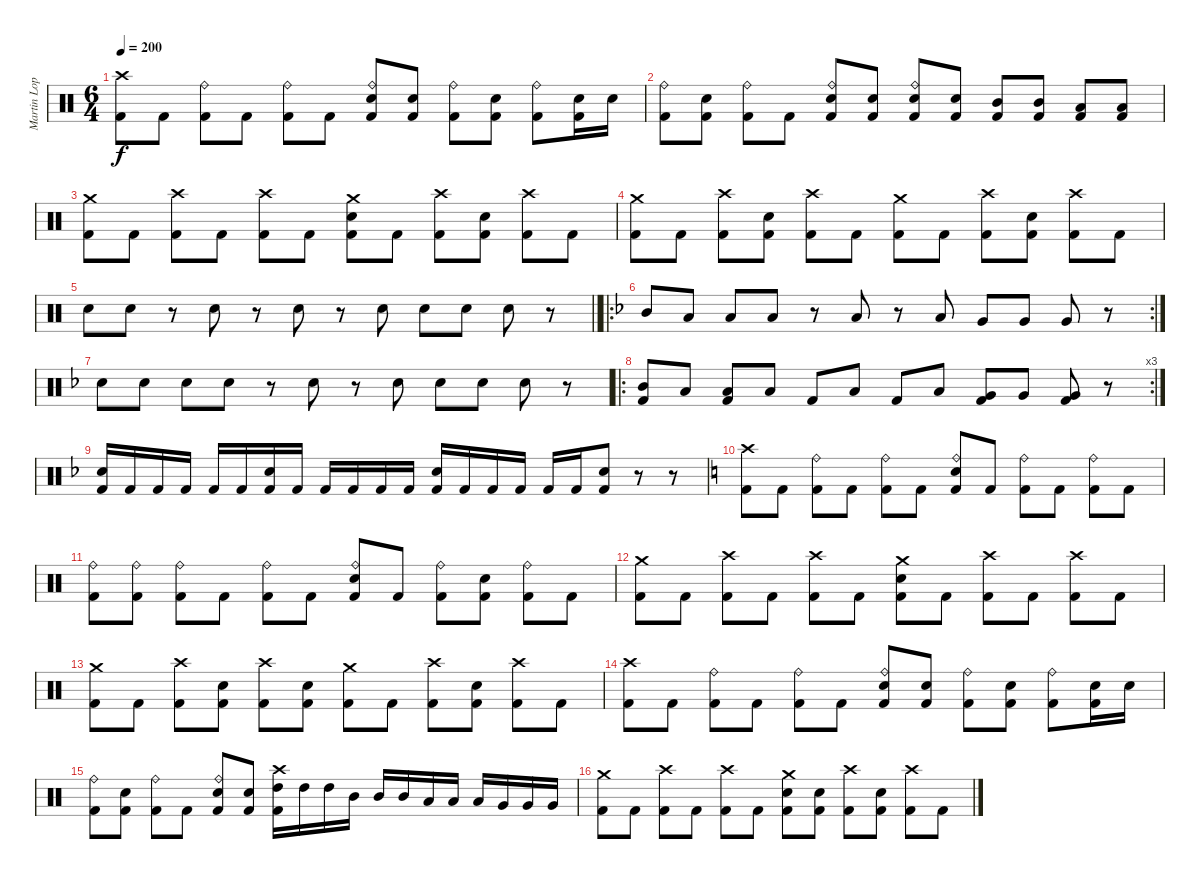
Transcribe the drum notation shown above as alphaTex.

\track ("Martin Lopez" "Martin Lop") {instrument percussion}
\staff {score}
\articulation defaults
\ts (6 4)
\tempo 200
\clef neutral
\ks c
("Crash high (hit)" "Kick (hit) 2").8{dy f} "Kick (hit) 2".8 ("Ride (bell)" "Kick (hit) 2").8 "Kick (hit) 2".8 ("Ride (bell)" "Kick (hit) 2").8 "Kick (hit) 2".8 ("Ride (bell)" "Electric Snare (hit)" "Kick (hit) 2").8 ("Electric Snare (hit)" "Kick (hit) 2").8 ("Ride (bell)" "Kick (hit) 2").8 ("Electric Snare (hit)" "Kick (hit) 2").8 ("Ride (bell)" "Kick (hit) 2").8 ("Electric Snare (hit)" "Kick (hit) 2").16 "Electric Snare (hit)".16 |
("Ride (bell)" "Kick (hit) 2").8 ("Electric Snare (hit)" "Kick (hit) 2").8 ("Ride (bell)" "Kick (hit) 2").8 "Kick (hit) 2".8 ("Ride (bell)" "Electric Snare (hit)" "Kick (hit) 2").8 ("Electric Snare (hit)" "Kick (hit) 2").8 ("Ride (bell)" "Electric Snare (hit)" "Kick (hit) 2").8 ("Electric Snare (hit)" "Kick (hit) 2").8 ("Mid Tom (hit)" "Kick (hit) 2").8 ("Mid Tom (hit)" "Kick (hit) 2").8 ("Low Tom (hit)" "Kick (hit) 2").8 ("Low Tom (hit)" "Kick (hit) 2").8 |
("Crash medium (hit)" "Kick (hit) 2").8 "Kick (hit) 2".8 ("Crash high (hit)" "Kick (hit) 2").8 "Kick (hit) 2".8 ("Crash high (hit)" "Kick (hit) 2").8 "Kick (hit) 2".8 ("Crash medium (hit)" "Electric Snare (hit)" "Kick (hit) 2").8 "Kick (hit) 2".8 ("Crash high (hit)" "Kick (hit) 2").8 ("Electric Snare (hit)" "Kick (hit) 2").8 ("Crash high (hit)" "Kick (hit) 2").8 "Kick (hit) 2".8 |
("Crash medium (hit)" "Kick (hit) 2").8 "Kick (hit) 2".8 ("Crash high (hit)" "Kick (hit) 2").8 ("Electric Snare (hit)" "Kick (hit) 2").8 ("Crash high (hit)" "Kick (hit) 2").8 "Kick (hit) 2".8 ("Crash medium (hit)" "Kick (hit) 2").8 "Kick (hit) 2".8 ("Crash high (hit)" "Kick (hit) 2").8 ("Electric Snare (hit)" "Kick (hit) 2").8 ("Crash high (hit)" "Kick (hit) 2").8 "Kick (hit) 2".8 |
\barLineRight lightlight "Electric Snare (hit)".8 "Electric Snare (hit)".8
r.8 "Electric Snare (hit)".8 r.8 "Electric Snare (hit)".8 r.8 "Electric Snare (hit)".8 "Electric Snare (hit)".8 "Electric Snare (hit)".8 "Electric Snare (hit)".8 r.8 |
\ro
\rc 2
\ks f "Mid Tom (hit)".8 "Low Tom (hit)".8 "Low Tom (hit)".8 "Low Tom (hit)".8
r.8 "Low Tom (hit)".8 r.8 "Low Tom (hit)".8 "Very Low Tom (hit)".8 "Very Low Tom (hit)".8 "Very Low Tom (hit)".8 r.8 |
"Electric Snare (hit)".8 "Electric Snare (hit)".8 "Electric Snare (hit)".8 "Electric Snare (hit)".8 r.8 "Electric Snare (hit)".8 r.8 "Electric Snare (hit)".8 "Electric Snare (hit)".8 "Electric Snare (hit)".8 "Electric Snare (hit)".8 r.8 |
\ro
\rc 3
("Mid Tom (hit)" "Kick (hit) 2").8 "Low Tom (hit)".8 ("Low Tom (hit)" "Kick (hit) 2").8 "Low Tom (hit)".8 "Kick (hit) 2".8 "Low Tom (hit)".8 "Kick (hit) 2".8 "Low Tom (hit)".8 ("Very Low Tom (hit)" "Kick (hit) 2").8 "Very Low Tom (hit)".8 ("Very Low Tom (hit)" "Kick (hit) 2").8 r.8 |
("Electric Snare (hit)" "Kick (hit) 2").16 "Kick (hit) 2".16 "Kick (hit) 2".16 "Kick (hit) 2".16 "Kick (hit) 2".16 "Kick (hit) 2".16 ("Electric Snare (hit)" "Kick (hit) 2").16 "Kick (hit) 2".16 "Kick (hit) 2".16 "Kick (hit) 2".16 "Kick (hit) 2".16 "Kick (hit) 2".16 ("Electric Snare (hit)" "Kick (hit) 2").16 "Kick (hit) 2".16 "Kick (hit) 2".16 "Kick (hit) 2".16 "Kick (hit) 2".16 "Kick (hit) 2".16 ("Electric Snare (hit)" "Kick (hit) 2").8 r.8 r.8 |
\ks c
("Crash high (hit)" "Kick (hit) 2").8 "Kick (hit) 2".8 ("Ride (bell)" "Kick (hit) 2").8 "Kick (hit) 2".8 ("Ride (bell)" "Kick (hit) 2").8 "Kick (hit) 2".8 ("Ride (bell)" "Electric Snare (hit)" "Kick (hit) 2").8 "Kick (hit) 2".8 ("Ride (bell)" "Kick (hit) 2").8 "Kick (hit) 2".8 ("Ride (bell)" "Kick (hit) 2").8 "Kick (hit) 2".8 |
("Ride (bell)" "Kick (hit) 2").8 ("Ride (bell)" "Kick (hit) 2").8 ("Ride (bell)" "Kick (hit) 2").8 "Kick (hit) 2".8 ("Ride (bell)" "Kick (hit) 2").8 "Kick (hit) 2".8 ("Ride (bell)" "Electric Snare (hit)" "Kick (hit) 2").8 "Kick (hit) 2".8 ("Ride (bell)" "Kick (hit) 2").8 ("Electric Snare (hit)" "Kick (hit) 2").8 ("Ride (bell)" "Kick (hit) 2").8 "Kick (hit) 2".8 |
("Crash medium (hit)" "Kick (hit) 2").8 "Kick (hit) 2".8 ("Crash high (hit)" "Kick (hit) 2").8 "Kick (hit) 2".8 ("Crash high (hit)" "Kick (hit) 2").8 "Kick (hit) 2".8 ("Crash medium (hit)" "Electric Snare (hit)" "Kick (hit) 2").8 "Kick (hit) 2".8 ("Crash high (hit)" "Kick (hit) 2").8 "Kick (hit) 2".8 ("Crash high (hit)" "Kick (hit) 2").8 "Kick (hit) 2".8 |
("Crash medium (hit)" "Kick (hit) 2").8 "Kick (hit) 2".8 ("Crash high (hit)" "Kick (hit) 2").8 ("Electric Snare (hit)" "Kick (hit) 2").8 ("Crash high (hit)" "Kick (hit) 2").8 ("Electric Snare (hit)" "Kick (hit) 2").8 ("Crash medium (hit)" "Kick (hit) 2").8 "Kick (hit) 2".8 ("Crash high (hit)" "Kick (hit) 2").8 ("Electric Snare (hit)" "Kick (hit) 2").8 ("Crash high (hit)" "Kick (hit) 2").8 "Kick (hit) 2".8 |
("Crash high (hit)" "Kick (hit) 2").8 "Kick (hit) 2".8 ("Ride (bell)" "Kick (hit) 2").8 "Kick (hit) 2".8 ("Ride (bell)" "Kick (hit) 2").8 "Kick (hit) 2".8 ("Ride (bell)" "Electric Snare (hit)" "Kick (hit) 2").8 ("Electric Snare (hit)" "Kick (hit) 2").8 ("Ride (bell)" "Kick (hit) 2").8 ("Electric Snare (hit)" "Kick (hit) 2").8 ("Ride (bell)" "Kick (hit) 2").8 ("Electric Snare (hit)" "Kick (hit) 2").16 "Electric Snare (hit)".16 |
("Ride (bell)" "Kick (hit) 2").8 ("Electric Snare (hit)" "Kick (hit) 2").8 ("Ride (bell)" "Kick (hit) 2").8 "Kick (hit) 2".8 ("Ride (bell)" "Electric Snare (hit)" "Kick (hit) 2").8 ("Electric Snare (hit)" "Kick (hit) 2").8 ("Crash high (hit)" "High Tom (hit)" "Kick (hit) 2").16 "High Tom (hit)".16 "High Tom (hit)".16 "Mid Tom (hit)".16 "Mid Tom (hit)".16 "Mid Tom (hit)".16 "Low Tom (hit)".16 "Low Tom (hit)".16 "Low Tom (hit)".16 "Very Low Tom (hit)".16 "Very Low Tom (hit)".16 "Very Low Tom (hit)".16 |
("Crash medium (hit)" "Kick (hit) 2").8 "Kick (hit) 2".8 ("Crash high (hit)" "Kick (hit) 2").8 "Kick (hit) 2".8 ("Crash high (hit)" "Kick (hit) 2").8 "Kick (hit) 2".8 ("Crash medium (hit)" "Electric Snare (hit)" "Kick (hit) 2").8 ("Electric Snare (hit)" "Kick (hit) 2").8 ("Crash high (hit)" "Kick (hit) 2").8 ("Electric Snare (hit)" "Kick (hit) 2").8 ("Crash high (hit)" "Kick (hit) 2").8 "Kick (hit) 2".8
